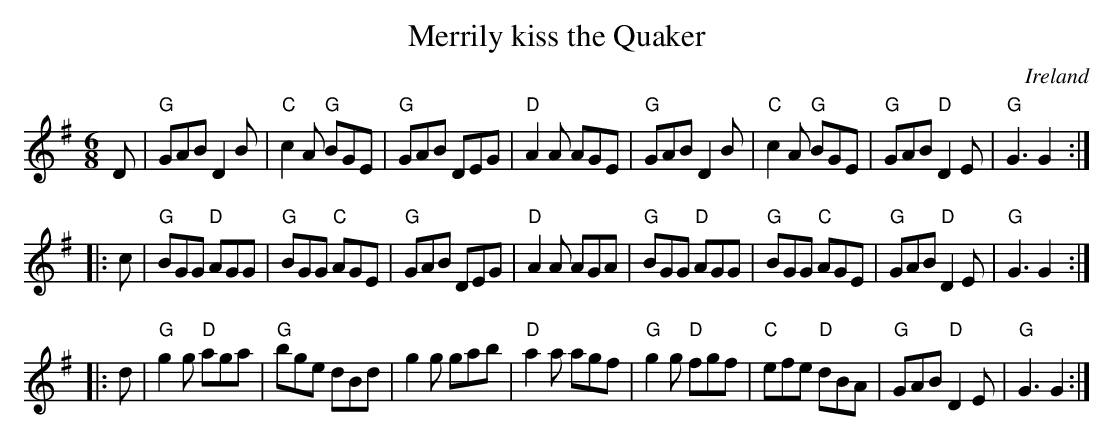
X:1
T:Merrily kiss the Quaker
O:Ireland
M:6/8
L:1/8
K:G
D|\
"G"GAB D2B|"C"c2A "G"BGE|"G"GAB DEG|"D"A2A AGE|\
"G"GAB D2B|"C"c2A "G"BGE|"G"GAB "D"D2E|"G"G3 G2:|
|:c|\
"G"BGG "D"AGG|"G"BGG "C"AGE|"G"GAB DEG|"D"A2A AGA|\
"G"BGG "D"AGG|"G"BGG "C"AGE|"G"GAB "D"D2E|"G"G3 G2:|
|:d|\
"G"g2g "D"aga|"G"bge dBd|g2g gab|"D"a2a agf|\
"G"g2g "D"fgf|"C"efe "D"dBA|"G"GAB "D"D2E|"G"G3 G2:|
